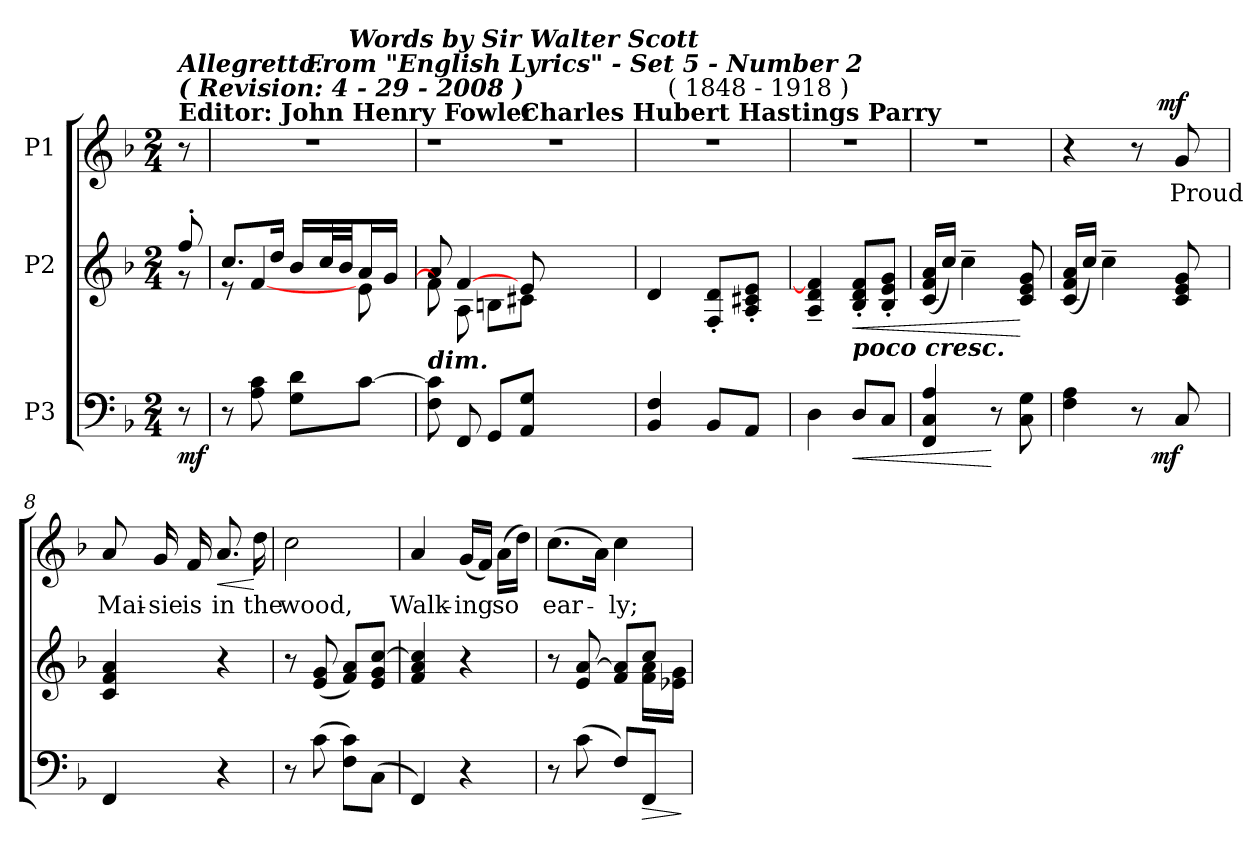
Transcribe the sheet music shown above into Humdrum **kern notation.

**kern	**dynam	**kern	**dynam	**kern	**text	**dynam
*part3	*part3	*part2	*part2	*part1	*part1	*part1
*staff3	*staff3	*staff2	*staff2	*staff1	*staff1	*staff1
*I"P3	*	*I"P2	*	*I"P1	*	*
!!LO:PB:g=z
*clefF4	*	*clefG2	*	*clefG2	*	*
*k[b-]	*	*k[b-]	*	*k[b-]	*	*
*F:	*	*F:	*	*F:	*	*
*M2/4	*	*M2/4	*	*M2/4	*	*
*MM60	*	*MM60	*	*MM60	*	*
=1	=1	=1	=1	=1	=1	=1
*	*	*^	*	*	*	*
!	!	!	!	!	!LO:TX:a:B:t=Editor&colon; John Henry Fowler	!	!
!	!	!	!	!	!LO:TX:a:Bi:t=(  Revision&colon;   4 - 29 - 2008  )	!	!
!	!	!	!	!	!LO:TX:a:Bi:t=Allegretto.	!	!
8r	mf	8ff'i/	8r	.	8r	.	.
=2	=2	=2	=2	=2	=2	=2	=2
!	!	!	!	!	!LO:N:vis=1	!	!
*	*	*	*	*	*^	*	*
*	*	*	*	*	*	*^	*	*
8r	.	8.cci/L	8r	.	2r	4ryy	4ryy	.	.
8Ai\ 8ci	.	.	[4fi/	.	.	.	.	.	.
.	.	16ddi/Jk	.	.	.	.	.	.	.
8Gi\ 8diL	.	16b-i/LL	.	.	.	64ryy	16ryy	.	.
.	.	.	.	.	.	128ryy	.	.	.
.	.	.	.	.	.	512ryy	.	.	.
!	!	!	!	!	!	!LO:TX:a:Bi:t=From "English Lyrics" -  Set 5 -  Number 2	!	!	!
.	.	.	.	.	.	8ryy	.	.	.
.	.	32cci/L	.	.	.	.	32ryy	.	.
.	.	32b-i/JJ	.	.	.	.	128ryy	.	.
.	.	.	.	.	.	.	256ryy	.	.
.	.	.	.	.	.	.	1024ryy	.	.
!	!	!	!	!	!	!	!LO:TX:a:Bi:t=Words by Sir Walter Scott	!	!
.	.	.	.	.	.	.	8ryy	.	.
[8ci\J	.	16ai/L	8ei\	.	.	.	.	.	.
.	.	.	.	.	.	16ryy	.	.	.
.	.	16gi/JJ	.	.	.	.	.	.	.
.	.	.	.	.	.	32ryy	.	.	.
.	.	.	.	.	.	.	64ryy	.	.
.	.	.	.	.	.	256.ryy	.	.	.
.	.	.	.	.	.	.	512.ryy	.	.
=3	=3	=3	=3	=3	=3	=3	=3	=3	=3
!LO:TX:a:Bi:t=dim.	!	!	!	!	!	!	!	!	!
!	!	!	!	!	!LO:N:vis=1	!	!	!	!
*	*	*	*	*	*	*v	*v	*	*
8Fi\ 8ci]	.	8ai/	8fi\]	.	2r	4.ryy	.	.
8FFi/	.	[4fi/	8Ai\	.	.	.	.	.
8GGi/L	.	.	8Bni\L	.	.	.	.	.
!	!	!	!	!	!	!LO:TX:a:B:t=Charles Hubert Hastings Parry	!	!
8AAi/ 8GiJ	.	8ei/	8c#Xi\J	.	.	2ryy	.	.
!	!	!	!	!	!LO:N:vis=1	!	!	!
2ryy	.	2ryy	2ryy	.	2r	.	.	.
.	.	.	.	.	.	8ryy	.	.
=4	=4	=4	=4	=4	=4	=4	=4	=4
!	!	!	!	!	!LO:N:vis=1	!	!	!
*	*	*v	*v	*	*	*	*	*
4BB-i/ 4Fi	.	4di/	.	2r	32ryy	.	.
.	.	.	.	.	128..ryy	.	.
!	!	!	!	!	!LO:TX:a:t=( 1848 - 1918 )	!	!
.	.	.	.	.	4ryy	.	.
8BB-i/L	.	8Fi/' 8di'L	.	.	.	.	.
.	.	.	.	.	8ryy	.	.
8AAi/J	.	8Ai/' 8c#Xi' 8ei'J	.	.	.	.	.
.	.	.	.	.	16ryy	.	.
.	.	.	.	.	64ryy	.	.
.	.	.	.	.	512ryy	.	.
!!LO:LB:g=z
=5	=5	=5	=5	=5	=5	=5	=5
!	!	!	!	!LO:N:vis=1	!	!	!
*	*	*	*	*v	*v	*	*
4Di\	.	4Ai/~ 4di~ 4fi]~	.	2r	.	.
!LO:TX:a:Bi:t=poco cresc.	!	!	!	!	!	!
!	!LO:HP:b	!	!LO:HP:b	!	!	!
8Di/L	<	8B-i/' 8di' 8fi'L	<	.	.	.
8Ci/J	.	8B-i/' 8ei' 8gi'J	.	.	.	.
=6	=6	=6	=6	=6	=6	=6
!	!	!	!	!LO:N:vis=1	!	!
4FFi/ 4Ci 4Ai	.	(16ci/ 16fi 16aiLL	.	2r	.	.
.	.	16cci/JJ)	.	.	.	.
.	.	4cc~i\	.	.	.	.
8r	[	.	.	.	.	.
8Ci\ 8Gi	.	8ci/ 8ei 8gi	[	.	.	.
=7	=7	=7	=7	=7	=7	=7
*^	*	*	*	*^	*	*
4Fi\ 4Ai	4ryy	.	(16ci/ 16fi 16aiLL	.	4r	4ryy	.	.
.	.	.	16cci/JJ)	.	.	.	.	.
.	.	.	4cc~i\	.	.	.	.	.
8r	16ryy	.	.	.	8r	16ryy	.	.
.	512ryy	.	.	.	.	128.ryy	.	.
.	8ryy	mf	.	.	.	.	.	.
.	.	.	.	.	.	8ryy	.	mf
!	!	!	!	!	!	!	!LO:LY:b:color=#000000	!
8Ci/	.	.	8ci/ 8ei 8gi	.	8gi/	.	Proud	.
.	32ryy	.	.	.	.	.	.	.
.	.	.	.	.	.	32ryy	.	.
.	64...ryy	.	.	.	.	.	.	.
.	.	.	.	.	.	64ryy	.	.
.	.	.	.	.	.	256ryy	.	.
*v	*v	*	*	*	*v	*v	*	*
=8	=8	=8	=8	=8	=8	=8
*^	*	*	*	*^	*	*
!	!	!	!	!	!	!	!LO:LY:b:color=#000000	!
*v	*v	*	*	*	*v	*v	*	*
4FFi/	.	4ci/ 4fi 4ai	.	8ai/	Mai-	.
!	!	!	!	!	!LO:LY:b:color=#000000	!
.	.	.	.	16gi/	-sie	.
!	!	!	!	!	!LO:LY:b:color=#000000	!
.	.	.	.	16fi/	is	.
!	!	!	!	!	!LO:LY:b:color=#000000	!LO:HP:b
4r	.	4r	.	8.ai/	in	<
!	!	!	!	!	!LO:LY:b:color=#000000	!
.	.	.	.	16ddi\	the	[
!!LO:LB:g=z
=9	=9	=9	=9	=9	=9	=9
!	!	!	!	!	!LO:LY:b:color=#000000	!
8r	.	8r	.	2cci\	wood,	.
(8ci\	.	(8ei/ 8gi	.	.	.	.
8Fi\ 8ciL)	.	8fi/ 8aiL)	.	.	.	.
(8Ci\J	.	8ei/ 8gi [8cciJ	.	.	.	.
=10	=10	=10	=10	=10	=10	=10
!	!	!	!	!	!LO:LY:b:color=#000000	!
4FFi/)	.	4fi/ 4ai 4cci]	.	4ai/	Walk-	.
!	!	!	!	!	!LO:LY:b:color=#000000	!
4r	.	4r	.	(16gi/LL	-ing	.
.	.	.	.	16fi/JJ)	.	.
!	!	!	!	!	!LO:LY:b:color=#000000	!
.	.	.	.	(16ai\LL	so	.
.	.	.	.	16ddi\JJ)	.	.
=11	=11	=11	=11	=11	=11	=11
*	*	*^	*	*	*	*
!	!	!	!	!	!	!LO:LY:b:color=#000000	!
8r	.	8r	4ryy	.	(8.cci\L	ear-	.
(8ci\	.	8ei/ [8ai	.	.	.	.	.
.	.	.	.	.	16ai\Jk)	.	.
!	!	!	!	!	!	!LO:LY:b:color=#000000	!
8Fi/L)	.	8fi/ 8ai]L	8ryy	.	4cci\	-ly;	.
!	!LO:HP:b	!	!	!	!	!	!
8FFi/J	>	8cci/J	16fi\ 16aiLL	.	.	.	.
.	.	.	16e-Xi\ 16giJJ	.	.	.	.
*	*	*v	*v	*	*	*	*
.	]	.	.	.	.	.
=	=	=	=	=	=	=
*-	*-	*-	*-	*-	*-	*-
